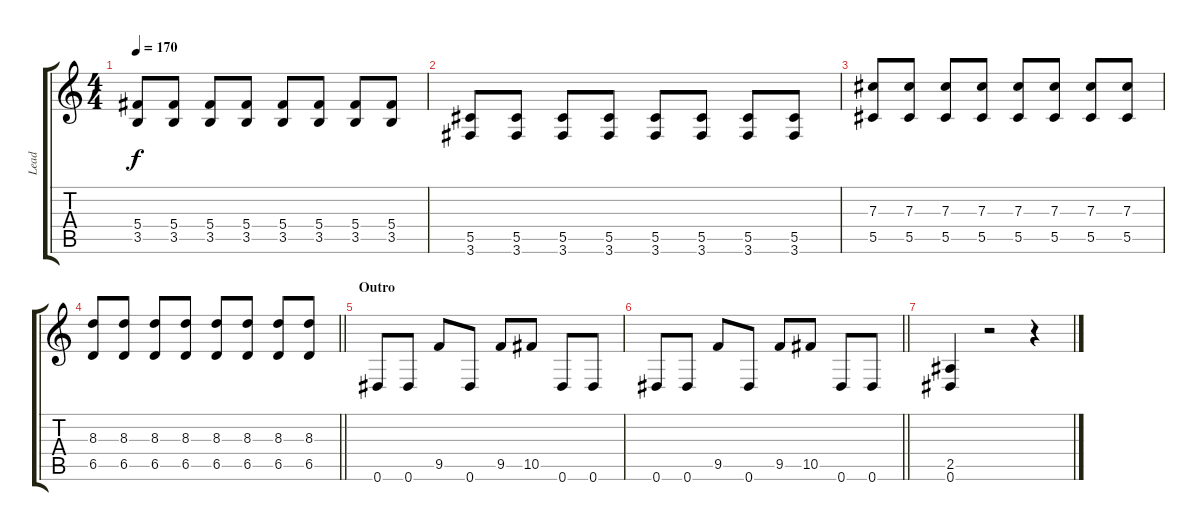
\track ("Lead" "Lead") {instrument distortionguitar}
\staff {score tabs}
\tuning (Eb4 Bb3 Gb3 Db3 Ab2 Eb2) {hide}
\ts (4 4)
\tempo 170
\clef g2
\ks c
(5.4 3.5).8{dy f} (5.4 3.5).8 (5.4 3.5).8 (5.4 3.5).8 (5.4 3.5).8 (5.4 3.5).8 (5.4 3.5).8 (5.4 3.5).8 |
(5.5 3.6).8 (5.5 3.6).8 (5.5 3.6).8 (5.5 3.6).8 (5.5 3.6).8 (5.5 3.6).8 (5.5 3.6).8 (5.5 3.6).8 |
(7.3 5.5).8 (7.3 5.5).8 (7.3 5.5).8 (7.3 5.5).8 (7.3 5.5).8 (7.3 5.5).8 (7.3 5.5).8 (7.3 5.5).8 |
\barLineRight lightlight
(8.3 6.5).8 (8.3 6.5).8 (8.3 6.5).8 (8.3 6.5).8 (8.3 6.5).8 (8.3 6.5).8 (8.3 6.5).8 (8.3 6.5).8 |
\section ("" "Outro")
0.6.8 0.6.8 9.5.8 0.6.8 9.5.8 10.5.8 0.6.8 0.6.8 |
\barLineRight lightlight
0.6.8 0.6.8 9.5.8 0.6.8 9.5.8 10.5.8 0.6.8 0.6.8 |
(2.5 0.6).4 r.2 r.4
